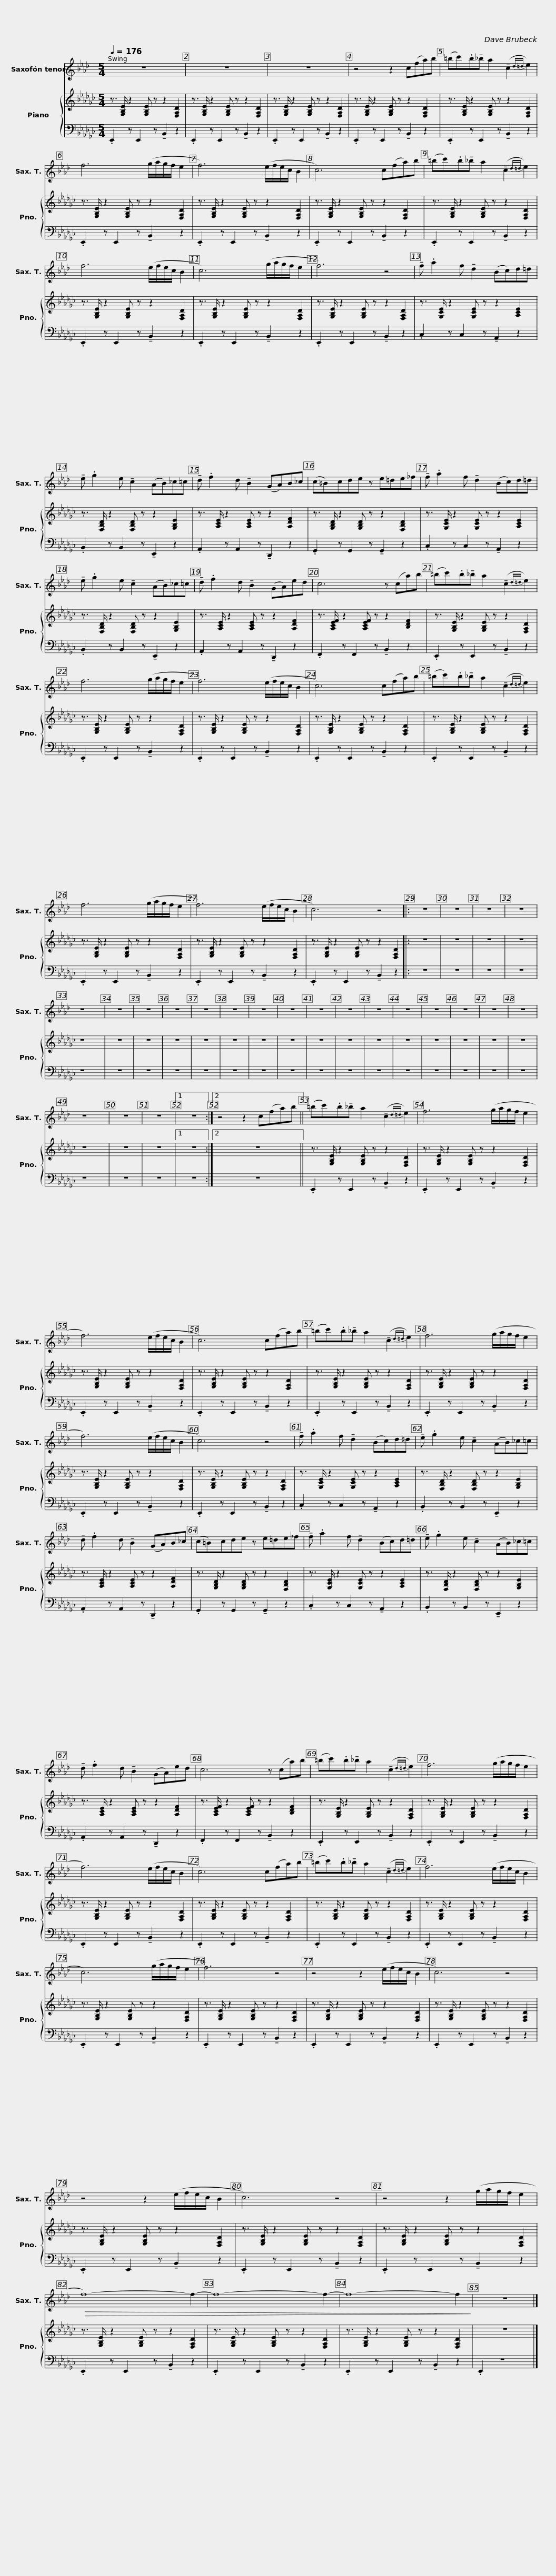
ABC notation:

X:1
%%score 1 { 2 | 3 }
L:1/8
Q:1/4=176
M:5/4
I:linebreak $
K:Gb
V:1 treble transpose=-14
V:2 treble
V:3 bass
V:1
[K:Ab] z10 | z10 | z10 |$ z4 z2 c(fa)b | (=bc').b!tenuto!_b a2 (!tenuto!c2{d=d} e2) | %5
 f6 (g/a/g/f/ e2 |$ f6) (e/f/e/c/ B2 | c6) c(fa)b | (=bc').b!tenuto!_b a2 (!tenuto!c2{d=d} e2) |$ f6 (e/f/e/c/ B2 | %10
 c6) (g/a/g/f/ e2 | f6) z4 |$ !tenuto!f .a2 f !tenuto!d2 (Bc)d=d | !tenuto!e .g2 e !tenuto!c2 (AB)_c=c | !tenuto!d .f2 d !tenuto!B2 (GA)B_c |$ %15
 (c=B)cde z e=de_f | !tenuto!f .a2 f !tenuto!d2 (Bc)d=d |$ !tenuto!e .g2 e !tenuto!c2 (AB)_c=c | !tenuto!d .f2 d !tenuto!B2 (GA)ed | c6 z (ca)b |$ %20
 (=bc').b!tenuto!_b a2 (!tenuto!c2{d=d} e2) | f6 (g/a/g/f/ e2 | f6) (e/f/e/c/ B2 |$ c6) c(fa)b | (=bc').b!tenuto!_b a2 (!tenuto!c2{d=d} e2) | %25
 f6 (g/a/g/f/ e2 |$ f6) (e/f/e/c/ B2 | c6) z4 |: z10 | z10 | %30
 z10 | z10 | z10 | z10 | z10 | %35
 z10 | z10 | z10 | z10 | z10 | %40
 z10 | z10 | z10 | z10 | z10 | %45
 z10 | z10 | z10 | z10 | z10 | %50
 z10 |1 z10 :|2 z4 z2 c(fa)b ||$ (=bc').b!tenuto!_b a2 (!tenuto!c2{d=d} e2) | f6 (g/a/g/f/ e2 | %55
 f6) (e/f/e/c/ B2 |$ c6) c(fa)b | (=bc').b!tenuto!_b a2 (!tenuto!c2{d=d} e2) | f6 (g/a/g/f/ e2 |$ f6) (e/f/e/c/ B2 | %60
 c6) z4 | !tenuto!f .a2 f !tenuto!d2 (Bc)d=d |$ !tenuto!e .g2 e !tenuto!c2 (AB)_c=c | !tenuto!d .f2 d !tenuto!B2 (GA)B_c |$ (c=B)cde z e=de_f | %65
 !tenuto!f .a2 f !tenuto!d2 (Bc)d=d |$ !tenuto!e .g2 e !tenuto!c2 (AB)_c=c | !tenuto!d .f2 d !tenuto!B2 (GA)ed | c6 z (ca)b |$ (=bc').b!tenuto!_b a2 (!tenuto!c2{d=d} e2) | %70
 f6 (g/a/g/f/ e2 | f6) (e/f/e/c/ B2 |$ c6) c(fa)b | (=bc').b!tenuto!_b a2 (!tenuto!c2{d=d} e2) | f6 (e/f/e/c/ B2 |$ %75
 c6) (g/a/g/f/ e2 | f6) z4 | z4 z2 (e/f/e/c/ B2 |$ c6) z4 | z4 z2 (e/f/e/c/ B2 | %80
 c6) z4 |$ z4 z2 (g/a/g/f/ e2 |!>(! f8-) f2- | f8- f2- |$ f8- f2!>)! | %85
 z10 |] %86
V:2
 z3/2 [G,B,E]/ z2 [G,B,E] z z2 [F,A,D]2 | z3/2 [G,B,E]/ z2 [G,B,E] z z2 [F,A,D]2 | z3/2 [G,B,E]/ z2 [G,B,E] z z2 [F,A,D]2 |$ z3/2 [G,B,E]/ z2 [G,B,E] z z2 [F,A,D]2 | z3/2 [G,B,E]/ z2 [G,B,E] z z2 [F,A,D]2 | %5
 z3/2 [G,B,E]/ z2 [G,B,E] z z2 [F,A,D]2 |$ z3/2 [G,B,E]/ z2 [G,B,E] z z2 [F,A,D]2 | z3/2 [G,B,E]/ z2 [G,B,E] z z2 [F,A,D]2 | z3/2 [G,B,E]/ z2 [G,B,E] z z2 [F,A,D]2 |$ z3/2 [G,B,E]/ z2 [G,B,E] z z2 [F,A,D]2 | %10
 z3/2 [G,B,E]/ z2 [G,B,E] z z2 [F,A,D]2 | z3/2 [G,B,E]/ z2 [G,B,E] z z2 [F,A,D]2 |$ z3/2 [G,CE]/ z2 [G,CE] z z2 [A,CE]2 | z3/2 [F,B,D]/ z2 [F,B,D] z z2 [G,B,E]2 | z3/2 [A,CE]/ z2 [A,CE] z z2 [A,DF]2 |$ %15
 z3/2 [G,B,D]/ z2 [G,B,D] z z2 [F,B,D]2 | z3/2 [G,CE]/ z2 [G,CE] z z2 [A,CE]2 |$ z3/2 [F,B,D]/ z2 [F,B,D] z z2 [G,B,E]2 | z3/2 [A,CE]/ z2 [A,CE] z z2 [A,DF]2 | z3/2 [A,CEF]/ z2 [A,CEF] z z2 [B,DF]2 |$ %20
 z3/2 [G,B,E]/ z2 [G,B,E] z z2 [F,A,D]2 | z3/2 [G,B,E]/ z2 [G,B,E] z z2 [F,A,D]2 | z3/2 [G,B,E]/ z2 [G,B,E] z z2 [F,A,D]2 |$ z3/2 [G,B,E]/ z2 [G,B,E] z z2 [F,A,D]2 | z3/2 [G,B,E]/ z2 [G,B,E] z z2 [F,A,D]2 | %25
 z3/2 [G,B,E]/ z2 [G,B,E] z z2 [F,A,D]2 |$ z3/2 [G,B,E]/ z2 [G,B,E] z z2 [F,A,D]2 | z3/2 [G,B,E]/ z2 [G,B,E] z z2 [F,A,D]2 |: z10 | z10 | %30
 z10 | z10 | z10 | z10 | z10 | %35
 z10 | z10 | z10 | z10 | z10 | %40
 z10 | z10 | z10 | z10 | z10 | %45
 z10 | z10 | z10 | z10 | z10 | %50
 z10 |1 z10 :|2 z10 ||$ z3/2 [G,B,E]/ z2 [G,B,E] z z2 [F,A,D]2 | z3/2 [G,B,E]/ z2 [G,B,E] z z2 [F,A,D]2 | %55
 z3/2 [G,B,E]/ z2 [G,B,E] z z2 [F,A,D]2 |$ z3/2 [G,B,E]/ z2 [G,B,E] z z2 [F,A,D]2 | z3/2 [G,B,E]/ z2 [G,B,E] z z2 [F,A,D]2 | z3/2 [G,B,E]/ z2 [G,B,E] z z2 [F,A,D]2 |$ z3/2 [G,B,E]/ z2 [G,B,E] z z2 [F,A,D]2 | %60
 z3/2 [G,B,E]/ z2 [G,B,E] z z2 [F,A,D]2 | z3/2 [G,CE]/ z2 [G,CE] z z2 [A,CE]2 |$ z3/2 [F,B,D]/ z2 [F,B,D] z z2 [G,B,E]2 | z3/2 [A,CE]/ z2 [A,CE] z z2 [A,DF]2 |$ z3/2 [G,B,D]/ z2 [G,B,D] z z2 [F,B,D]2 | %65
 z3/2 [G,CE]/ z2 [G,CE] z z2 [A,CE]2 |$ z3/2 [F,B,D]/ z2 [F,B,D] z z2 [G,B,E]2 | z3/2 [A,CE]/ z2 [A,CE] z z2 [A,DF]2 | z3/2 [A,CEF]/ z2 [A,CEF] z z2 [B,DF]2 |$ z3/2 [G,B,E]/ z2 [G,B,E] z z2 [F,A,D]2 | %70
 z3/2 [G,B,E]/ z2 [G,B,E] z z2 [F,A,D]2 | z3/2 [G,B,E]/ z2 [G,B,E] z z2 [F,A,D]2 |$ z3/2 [G,B,E]/ z2 [G,B,E] z z2 [F,A,D]2 | z3/2 [G,B,E]/ z2 [G,B,E] z z2 [F,A,D]2 | z3/2 [G,B,E]/ z2 [G,B,E] z z2 [F,A,D]2 |$ %75
 z3/2 [G,B,E]/ z2 [G,B,E] z z2 [F,A,D]2 | z3/2 [G,B,E]/ z2 [G,B,E] z z2 [F,A,D]2 | z3/2 [G,B,E]/ z2 [G,B,E] z z2 [F,A,D]2 |$ z3/2 [G,B,E]/ z2 [G,B,E] z z2 [F,A,D]2 | z3/2 [G,B,E]/ z2 [G,B,E] z z2 [F,A,D]2 | %80
 z3/2 [G,B,E]/ z2 [G,B,E] z z2 [F,A,D]2 |$ z3/2 [G,B,E]/ z2 [G,B,E] z z2 [F,A,D]2 | z3/2 [G,B,E]/ z2 [G,B,E] z z2 [F,A,D]2 | z3/2 [G,B,E]/ z2 [G,B,E] z z2 [F,A,D]2 |$ z3/2 [G,B,E]/ z2 [G,B,E] z z2 [F,A,D]2 | %85
 z10 |] %86
V:3
 .E,,2 z E,,2 z !tenuto!B,,2 z2 | .E,,2 z E,,2 z !tenuto!B,,2 z2 | .E,,2 z E,,2 z !tenuto!B,,2 z2 |$ .E,,2 z E,,2 z !tenuto!B,,2 z2 | .E,,2 z E,,2 z !tenuto!B,,2 z2 | %5
 .E,,2 z E,,2 z !tenuto!B,,2 z2 |$ .E,,2 z E,,2 z !tenuto!B,,2 z2 | .E,,2 z E,,2 z !tenuto!B,,2 z2 | .E,,2 z E,,2 z !tenuto!B,,2 z2 |$ .E,,2 z E,,2 z !tenuto!B,,2 z2 | %10
 .E,,2 z E,,2 z !tenuto!B,,2 z2 | .E,,2 z E,,2 z !tenuto!B,,2 z2 |$ .C,2 z C,2 z !tenuto!A,,2 z2 | .B,,2 z B,,2 z !tenuto!E,,2 z2 | .A,,2 z A,,2 z !tenuto!D,,2 z2 |$ %15
 .G,,2 z G,,2 z !tenuto!G,,2 z2 | .C,2 z C,2 z !tenuto!A,,2 z2 |$ .B,,2 z B,,2 z !tenuto!E,,2 z2 | .A,,2 z A,,2 z !tenuto!D,,2 z2 | .F,,2 z F,,2 z !tenuto!B,,2 z2 |$ %20
 .E,,2 z E,,2 z !tenuto!B,,2 z2 | .E,,2 z E,,2 z !tenuto!B,,2 z2 | .E,,2 z E,,2 z !tenuto!B,,2 z2 |$ .E,,2 z E,,2 z !tenuto!B,,2 z2 | .E,,2 z E,,2 z !tenuto!B,,2 z2 | %25
 .E,,2 z E,,2 z !tenuto!B,,2 z2 |$ .E,,2 z E,,2 z !tenuto!B,,2 z2 | .E,,2 z E,,2 z !tenuto!B,,2 z2 |: z10 | z10 | %30
 z10 | z10 | z10 | z10 | z10 | %35
 z10 | z10 | z10 | z10 | z10 | %40
 z10 | z10 | z10 | z10 | z10 | %45
 z10 | z10 | z10 | z10 | z10 | %50
 z10 |1 z10 :|2 z10 ||$ .E,,2 z E,,2 z !tenuto!B,,2 z2 | .E,,2 z E,,2 z !tenuto!B,,2 z2 | %55
 .E,,2 z E,,2 z !tenuto!B,,2 z2 |$ .E,,2 z E,,2 z !tenuto!B,,2 z2 | .E,,2 z E,,2 z !tenuto!B,,2 z2 | .E,,2 z E,,2 z !tenuto!B,,2 z2 |$ .E,,2 z E,,2 z !tenuto!B,,2 z2 | %60
 .E,,2 z E,,2 z !tenuto!B,,2 z2 | .C,2 z C,2 z !tenuto!A,,2 z2 |$ .B,,2 z B,,2 z !tenuto!E,,2 z2 | .A,,2 z A,,2 z !tenuto!D,,2 z2 |$ .G,,2 z G,,2 z !tenuto!G,,2 z2 | %65
 .C,2 z C,2 z !tenuto!A,,2 z2 |$ .B,,2 z B,,2 z !tenuto!E,,2 z2 | .A,,2 z A,,2 z !tenuto!D,,2 z2 | .F,,2 z F,,2 z !tenuto!B,,2 z2 |$ .E,,2 z E,,2 z !tenuto!B,,2 z2 | %70
 .E,,2 z E,,2 z !tenuto!B,,2 z2 | .E,,2 z E,,2 z !tenuto!B,,2 z2 |$ .E,,2 z E,,2 z !tenuto!B,,2 z2 | .E,,2 z E,,2 z !tenuto!B,,2 z2 | .E,,2 z E,,2 z !tenuto!B,,2 z2 |$ %75
 .E,,2 z E,,2 z !tenuto!B,,2 z2 | .E,,2 z E,,2 z !tenuto!B,,2 z2 | .E,,2 z E,,2 z !tenuto!B,,2 z2 |$ .E,,2 z E,,2 z !tenuto!B,,2 z2 | .E,,2 z E,,2 z !tenuto!B,,2 z2 | %80
 .E,,2 z E,,2 z !tenuto!B,,2 z2 |$ .E,,2 z E,,2 z !tenuto!B,,2 z2 | .E,,2 z E,,2 z !tenuto!B,,2 z2 | .E,,2 z E,,2 z !tenuto!B,,2 z2 |$ .E,,2 z E,,2 z !tenuto!B,,2 z2 | %85
 .E,,2 z8 |] %86
